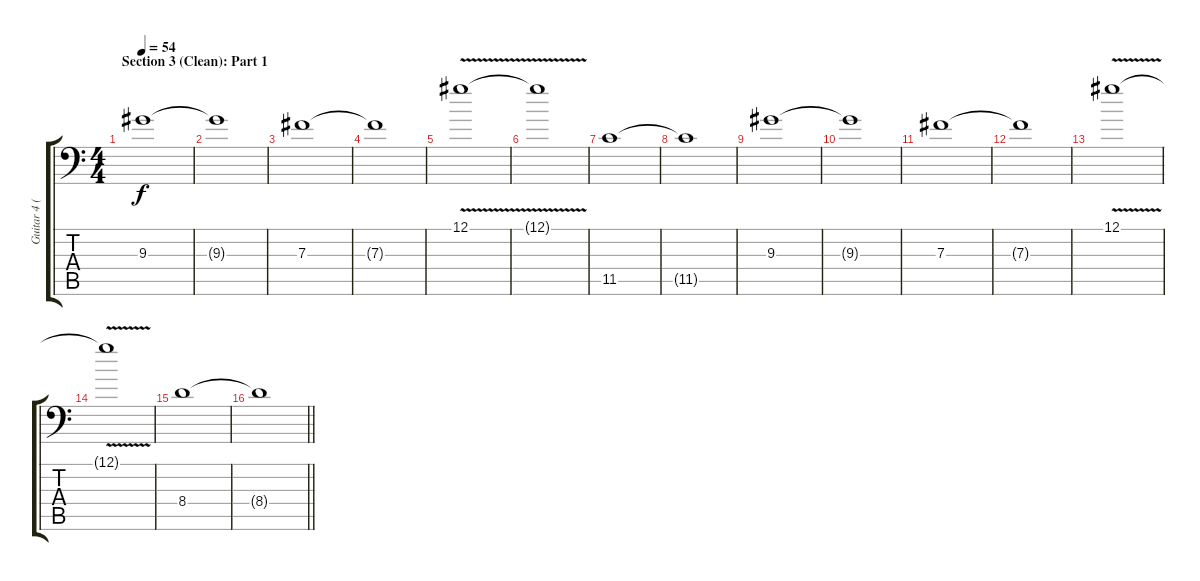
\track ("Guitar 4 (Clean)" "Guitar 4 (") {instrument electricguitarclean}
\staff {score tabs}
\tuning (Ab3 Eb3 B2 Gb2 Db2 Ab1) {hide}
\ts (4 4)
\section ("" "Section 3 (Clean): Part 1")
\tempo 54
\clef f4
\ks c
9.3.1{dy f} |
9.3{t}.1 |
7.3.1 |
7.3{t}.1 |
12.1{v}.1 |
12.1{t}.1 |
11.5.1 |
11.5{t}.1 |
9.3.1 |
9.3{t}.1 |
7.3.1 |
7.3{t}.1 |
12.1{v}.1 |
12.1{t}.1 |
8.4.1 |
\barLineRight lightlight
8.4{t}.1
